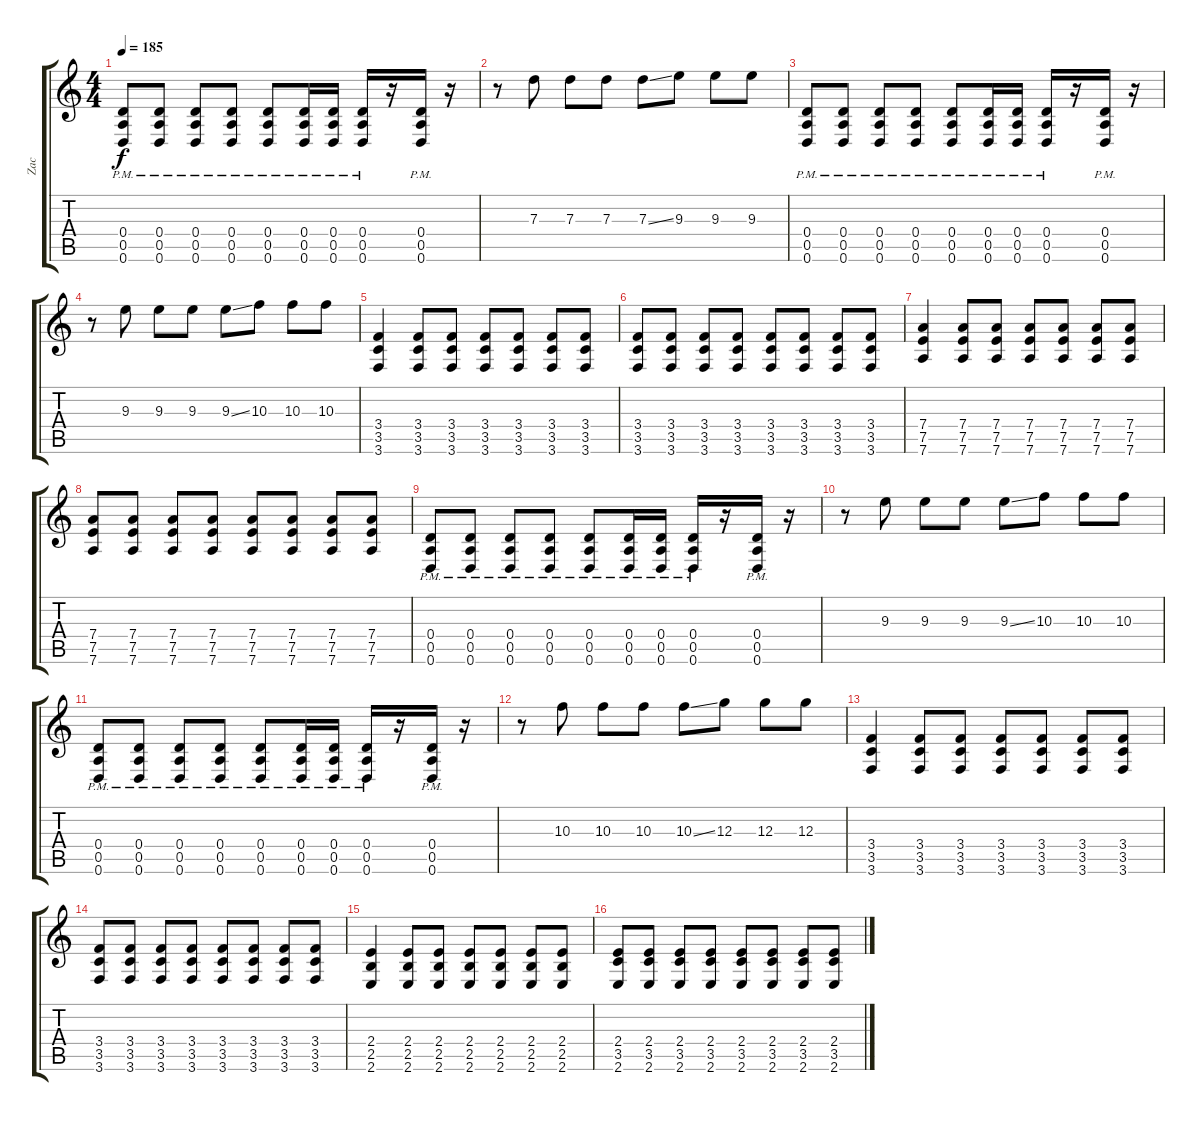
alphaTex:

\track ("Zac" "Zac") {instrument distortionguitar}
\staff {score tabs}
\tuning (E4 B3 G3 D3 A2 D2) {hide}
\ts (4 4)
\tempo 185
\clef g2
\ks c
(0.4{pm} 0.5{pm} 0.6{pm}).8{dy f} (0.4{pm} 0.5{pm} 0.6{pm}).8 (0.4{pm} 0.5{pm} 0.6{pm}).8 (0.4{pm} 0.5{pm} 0.6{pm}).8 (0.4{pm} 0.5{pm} 0.6{pm}).8 (0.4{pm} 0.5{pm} 0.6{pm}).16 (0.4{pm} 0.5{pm} 0.6{pm}).16 (0.4{pm} 0.5{pm} 0.6{pm}).16 r.16 (0.4{pm} 0.5{pm} 0.6{pm}).16 r.16 |
r.8 7.3.8 7.3.8 7.3.8 7.3{ss}.8 9.3.8 9.3.8 9.3.8 |
(0.4{pm} 0.5{pm} 0.6{pm}).8 (0.4{pm} 0.5{pm} 0.6{pm}).8 (0.4{pm} 0.5{pm} 0.6{pm}).8 (0.4{pm} 0.5{pm} 0.6{pm}).8 (0.4{pm} 0.5{pm} 0.6{pm}).8 (0.4{pm} 0.5{pm} 0.6{pm}).16 (0.4{pm} 0.5{pm} 0.6{pm}).16 (0.4{pm} 0.5{pm} 0.6{pm}).16 r.16 (0.4{pm} 0.5{pm} 0.6{pm}).16 r.16 |
r.8 9.3.8 9.3.8 9.3.8 9.3{ss}.8 10.3.8 10.3.8 10.3.8 |
(3.4 3.5 3.6).4 (3.4 3.5 3.6).8 (3.4 3.5 3.6).8 (3.4 3.5 3.6).8 (3.4 3.5 3.6).8 (3.4 3.5 3.6).8 (3.4 3.5 3.6).8 |
(3.4 3.5 3.6).8 (3.4 3.5 3.6).8 (3.4 3.5 3.6).8 (3.4 3.5 3.6).8 (3.4 3.5 3.6).8 (3.4 3.5 3.6).8 (3.4 3.5 3.6).8 (3.4 3.5 3.6).8 |
(7.4 7.5 7.6).4 (7.4 7.5 7.6).8 (7.4 7.5 7.6).8 (7.4 7.5 7.6).8 (7.4 7.5 7.6).8 (7.4 7.5 7.6).8 (7.4 7.5 7.6).8 |
(7.4 7.5 7.6).8 (7.4 7.5 7.6).8 (7.4 7.5 7.6).8 (7.4 7.5 7.6).8 (7.4 7.5 7.6).8 (7.4 7.5 7.6).8 (7.4 7.5 7.6).8 (7.4 7.5 7.6).8 |
(0.4{pm} 0.5{pm} 0.6{pm}).8 (0.4{pm} 0.5{pm} 0.6{pm}).8 (0.4{pm} 0.5{pm} 0.6{pm}).8 (0.4{pm} 0.5{pm} 0.6{pm}).8 (0.4{pm} 0.5{pm} 0.6{pm}).8 (0.4{pm} 0.5{pm} 0.6{pm}).16 (0.4{pm} 0.5{pm} 0.6{pm}).16 (0.4{pm} 0.5{pm} 0.6{pm}).16 r.16 (0.4{pm} 0.5{pm} 0.6{pm}).16 r.16 |
r.8 9.3.8 9.3.8 9.3.8 9.3{ss}.8 10.3.8 10.3.8 10.3.8 |
(0.4{pm} 0.5{pm} 0.6{pm}).8 (0.4{pm} 0.5{pm} 0.6{pm}).8 (0.4{pm} 0.5{pm} 0.6{pm}).8 (0.4{pm} 0.5{pm} 0.6{pm}).8 (0.4{pm} 0.5{pm} 0.6{pm}).8 (0.4{pm} 0.5{pm} 0.6{pm}).16 (0.4{pm} 0.5{pm} 0.6{pm}).16 (0.4{pm} 0.5{pm} 0.6{pm}).16 r.16 (0.4{pm} 0.5{pm} 0.6{pm}).16 r.16 |
r.8 10.3.8 10.3.8 10.3.8 10.3{ss}.8 12.3.8 12.3.8 12.3.8 |
(3.4 3.5 3.6).4 (3.4 3.5 3.6).8 (3.4 3.5 3.6).8 (3.4 3.5 3.6).8 (3.4 3.5 3.6).8 (3.4 3.5 3.6).8 (3.4 3.5 3.6).8 |
(3.4 3.5 3.6).8 (3.4 3.5 3.6).8 (3.4 3.5 3.6).8 (3.4 3.5 3.6).8 (3.4 3.5 3.6).8 (3.4 3.5 3.6).8 (3.4 3.5 3.6).8 (3.4 3.5 3.6).8 |
(2.4 2.5 2.6).4 (2.4 2.5 2.6).8 (2.4 2.5 2.6).8 (2.4 2.5 2.6).8 (2.4 2.5 2.6).8 (2.4 2.5 2.6).8 (2.4 2.5 2.6).8 |
(2.4 3.5 2.6).8 (2.4 3.5 2.6).8 (2.4 3.5 2.6).8 (2.4 3.5 2.6).8 (2.4 3.5 2.6).8 (2.4 3.5 2.6).8 (2.4 3.5 2.6).8 (2.4 3.5 2.6).8
